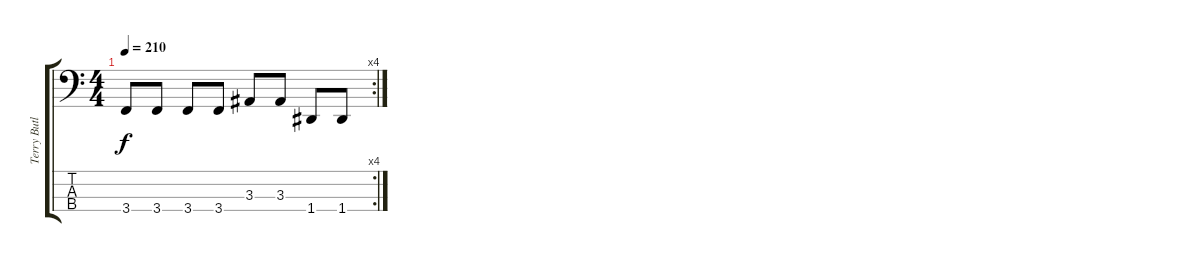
\track ("Terry Butler" "Terry Butl") {instrument electricbasspick}
\staff {score tabs}
\tuning (F2 C2 G1 D1) {hide}
\rc 4
\ts (4 4)
\tempo 210
\clef f4
\ks c
3.4.8{dy f} 3.4.8 3.4.8 3.4.8 3.3.8 3.3.8 1.4.8 1.4.8
